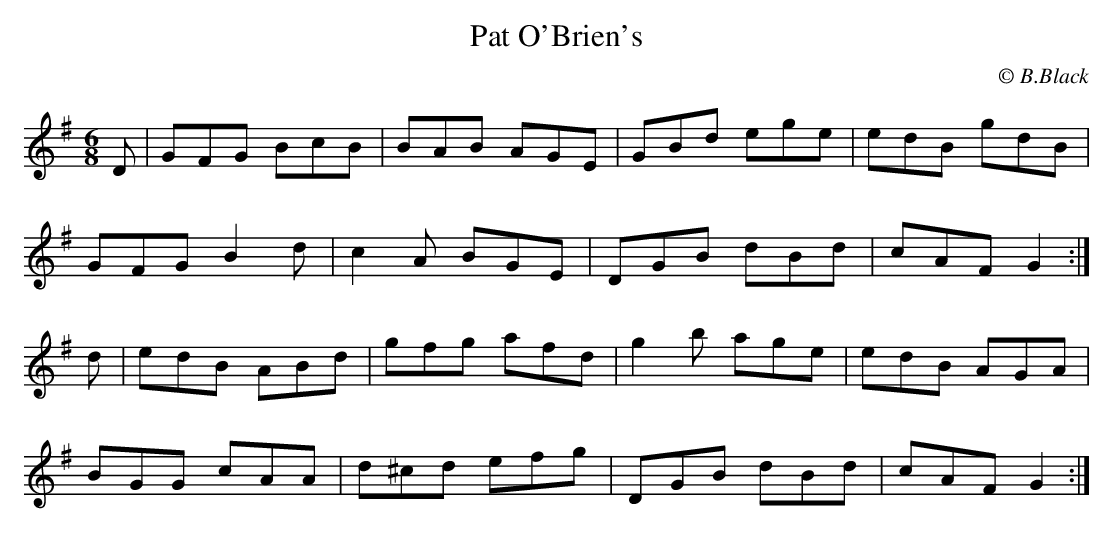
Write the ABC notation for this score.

X:1
T: Pat O'Brien's
C: © B.Black
M: 6/8
L: 1/8
K: G
D | GFG BcB | BAB AGE | GBd ege | edB gdB |
GFG B2 d | c2 A BGE | DGB dBd | cAF G2 :|
d | edB ABd | gfg afd | g2 b age | edB AGA |
BGG cAA | d^cd efg | DGB dBd | cAF G2 :|
